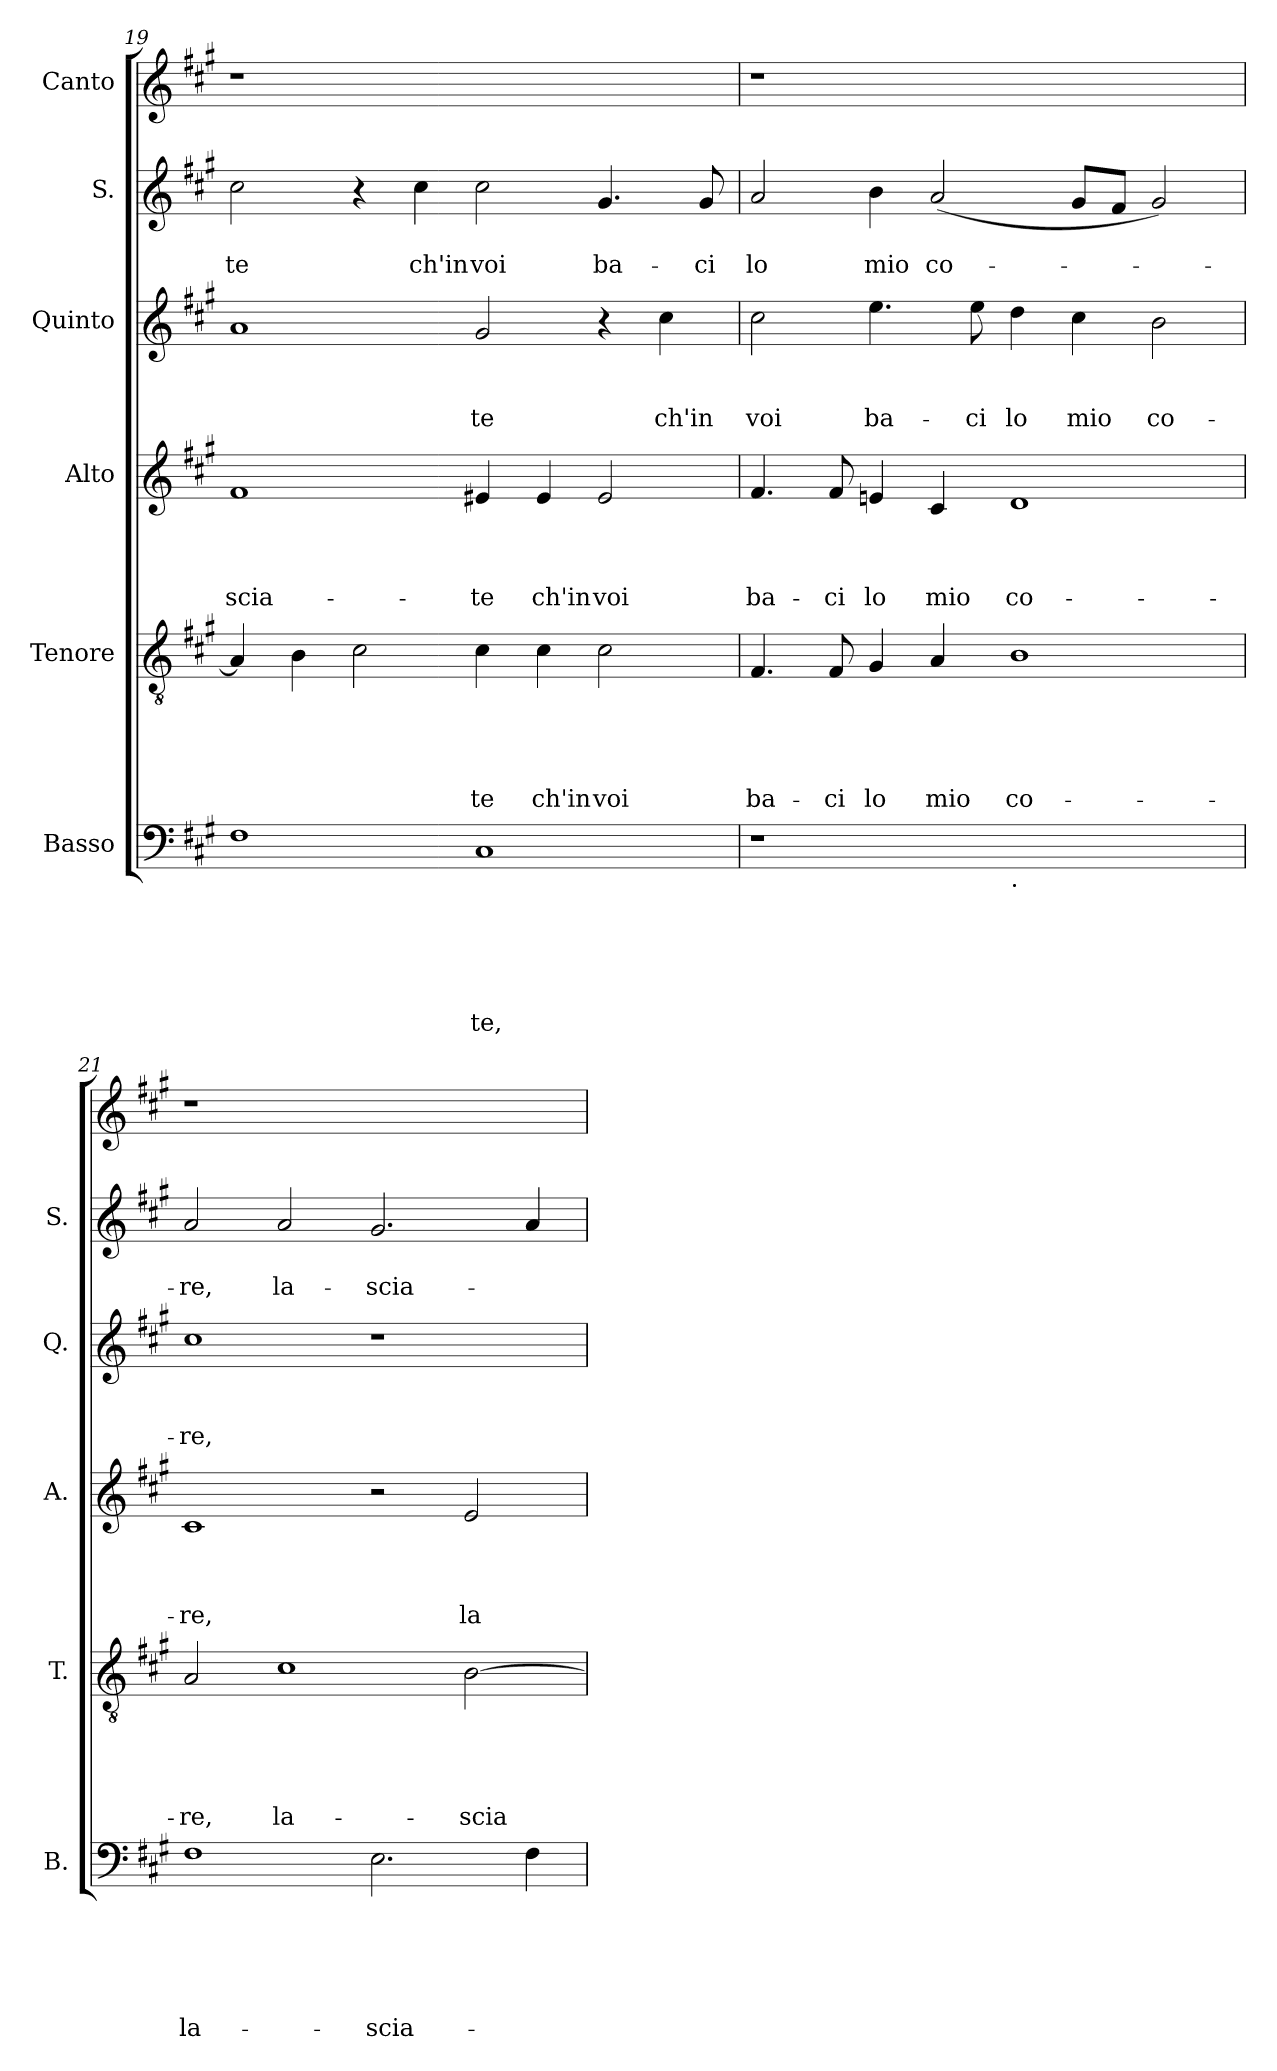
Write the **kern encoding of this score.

**kern	**text	**text	**text	**text	**text	**text	**kern	**text	**text	**text	**text	**text	**kern	**text	**text	**text	**text	**kern	**text	**text	**text	**kern	**text	**text	**kern
*part6	*part6	*part6	*part6	*part6	*part6	*part6	*part5	*part5	*part5	*part5	*part5	*part5	*part4	*part4	*part4	*part4	*part4	*part3	*part3	*part3	*part3	*part2	*part2	*part2	*part1
*staff6	*staff6	*staff6	*staff6	*staff6	*staff6	*staff6	*staff5	*staff5	*staff5	*staff5	*staff5	*staff5	*staff4	*staff4	*staff4	*staff4	*staff4	*staff3	*staff3	*staff3	*staff3	*staff2	*staff2	*staff2	*staff1
*I"Basso	*	*	*	*	*	*	*I"Tenore	*	*	*	*	*	*I"Alto	*	*	*	*	*I"Quinto	*	*	*	*I"S.	*	*	*I"Canto
*I'B.	*	*	*	*	*	*	*I'T.	*	*	*	*	*	*I'A.	*	*	*	*	*I'Q.	*	*	*	*I'S.	*	*	*
*clefF4	*	*	*	*	*	*	*clefGv2	*	*	*	*	*	*clefG2	*	*	*	*	*clefG2	*	*	*	*clefG2	*	*	*clefG2
*k[f#c#g#]	*	*	*	*	*	*	*k[f#c#g#]	*	*	*	*	*	*k[f#c#g#]	*	*	*	*	*k[f#c#g#]	*	*	*	*k[f#c#g#]	*	*	*k[f#c#g#]
*A:	*	*	*	*	*	*	*A:	*	*	*	*	*	*A:	*	*	*	*	*A:	*	*	*	*A:	*	*	*A:
=19	=19	=19	=19	=19	=19	=19	=19	=19	=19	=19	=19	=19	=19	=19	=19	=19	=19	=19	=19	=19	=19	=19	=19	=19	=19
!	!	!	!	!	!	!	!	!	!	!	!	!	!	!	!	!	!LO:LY:b	!	!	!	!	!	!	!LO:LY:b	!
1F#	.	.	.	.	.	.	4A/]	.	.	.	.	.	1f#	.	.	.	-scia-	1a	.	.	.	2cc#\	.	-te	1r
.	.	.	.	.	.	.	4B\	.	.	.	.	.	.	.	.	.	.	.	.	.	.	.	.	.	.
.	.	.	.	.	.	.	2c#\	.	.	.	.	.	.	.	.	.	.	.	.	.	.	4r	.	.	.
!	!	!	!	!	!	!	!	!	!	!	!	!	!	!	!	!	!	!	!	!	!	!	!	!LO:LY:b	!
.	.	.	.	.	.	.	.	.	.	.	.	.	.	.	.	.	.	.	.	.	.	4cc#\	.	ch'in	.
!	!	!	!	!	!	!LO:LY:b	!	!	!	!	!	!LO:LY:b	!	!	!	!	!LO:LY:b	!	!	!	!LO:LY:b	!	!	!LO:LY:b	!
1C#	.	.	.	.	.	-te,	4c#\	.	.	.	.	-te	4e#X/	.	.	.	-te	2g#/	.	.	-te	2cc#\	.	voi	1ryy
!	!	!	!	!	!	!	!	!	!	!	!	!LO:LY:b	!	!	!	!	!LO:LY:b	!	!	!	!	!	!	!	!
.	.	.	.	.	.	.	4c#\	.	.	.	.	ch'in	4e#/	.	.	.	ch'in	.	.	.	.	.	.	.	.
!	!	!	!	!	!	!	!	!	!	!	!	!LO:LY:b	!	!	!	!	!LO:LY:b	!	!	!	!	!	!	!LO:LY:b	!
.	.	.	.	.	.	.	2c#\	.	.	.	.	voi	2e#/	.	.	.	voi	4r	.	.	.	4.g#/	.	ba-	.
!	!	!	!	!	!	!	!	!	!	!	!	!	!	!	!	!	!	!	!	!	!LO:LY:b	!	!	!	!
.	.	.	.	.	.	.	.	.	.	.	.	.	.	.	.	.	.	4cc#\	.	.	ch'in	.	.	.	.
!	!	!	!	!	!	!	!	!	!	!	!	!	!	!	!	!	!	!	!	!	!	!	!	!LO:LY:b	!
.	.	.	.	.	.	.	.	.	.	.	.	.	.	.	.	.	.	.	.	.	.	8g#/	.	-ci	.
!!LO:PB:g=z
=20	=20	=20	=20	=20	=20	=20	=20	=20	=20	=20	=20	=20	=20	=20	=20	=20	=20	=20	=20	=20	=20	=20	=20	=20	=20
!	!	!	!	!	!	!	!	!	!	!	!	!LO:LY:b	!	!	!	!	!LO:LY:b	!	!	!	!LO:LY:b	!	!	!LO:LY:b	!
1r	.	.	.	.	.	.	4.F#/	.	.	.	.	ba-	4.f#/	.	.	.	ba-	2cc#\	.	.	voi	2a/	.	lo	1r
!	!	!	!	!	!	!	!	!	!	!	!	!LO:LY:b	!	!	!	!	!LO:LY:b	!	!	!	!	!	!	!	!
.	.	.	.	.	.	.	8F#/	.	.	.	.	-ci	8f#/	.	.	.	-ci	.	.	.	.	.	.	.	.
!	!	!	!	!	!	!	!	!	!	!	!	!LO:LY:b	!	!	!	!	!LO:LY:b	!	!	!	!LO:LY:b	!	!	!LO:LY:b	!
.	.	.	.	.	.	.	4G#/	.	.	.	.	lo	4en/	.	.	.	lo	4.ee\	.	.	ba-	4b\	.	mio	.
!	!	!	!	!	!	!	!	!	!	!	!	!LO:LY:b	!	!	!	!	!LO:LY:b	!	!	!	!	!	!	!LO:LY:b	!
.	.	.	.	.	.	.	4A/	.	.	.	.	mio	4c#/	.	.	.	mio	.	.	.	.	(<2a/	.	co-	.
!	!	!	!	!	!	!	!	!	!	!	!	!	!	!	!	!	!	!	!	!	!LO:LY:b	!	!	!	!
.	.	.	.	.	.	.	.	.	.	.	.	.	.	.	.	.	.	8ee\	.	.	-ci	.	.	.	.
!LO:TX:b:t=.	!	!	!	!	!	!	!	!	!	!	!	!	!	!	!	!	!	!	!	!	!	!	!	!	!
!	!	!	!	!	!	!	!	!	!	!	!	!LO:LY:b	!	!	!	!	!LO:LY:b	!	!	!	!LO:LY:b	!	!	!	!
1ryy	.	.	.	.	.	.	1B	.	.	.	.	co-	1d	.	.	.	co-	4dd\	.	.	lo	.	.	.	1ryy
!	!	!	!	!	!	!	!	!	!	!	!	!	!	!	!	!	!	!	!	!	!LO:LY:b	!	!	!	!
.	.	.	.	.	.	.	.	.	.	.	.	.	.	.	.	.	.	4cc#\	.	.	mio	8g#/L	.	.	.
.	.	.	.	.	.	.	.	.	.	.	.	.	.	.	.	.	.	.	.	.	.	8f#/J	.	.	.
!	!	!	!	!	!	!	!	!	!	!	!	!	!	!	!	!	!	!	!	!	!LO:LY:b	!	!	!	!
.	.	.	.	.	.	.	.	.	.	.	.	.	.	.	.	.	.	2b\	.	.	co-	2g#/)	.	.	.
=21	=21	=21	=21	=21	=21	=21	=21	=21	=21	=21	=21	=21	=21	=21	=21	=21	=21	=21	=21	=21	=21	=21	=21	=21	=21
!	!	!	!	!	!	!LO:LY:b	!	!	!	!	!	!LO:LY:b	!	!	!	!	!LO:LY:b	!	!	!	!LO:LY:b	!	!	!LO:LY:b	!
1F#	.	.	.	.	.	la-	2A/	.	.	.	.	-re,	1c#	.	.	.	-re,	1cc#	.	.	-re,	2a/	.	-re,	1r
!	!	!	!	!	!	!	!	!	!	!	!	!LO:LY:b	!	!	!	!	!	!	!	!	!	!	!	!LO:LY:b	!
.	.	.	.	.	.	.	1c#	.	.	.	.	la-	.	.	.	.	.	.	.	.	.	2a/	.	la-	.
!	!	!	!	!	!	!LO:LY:b	!	!	!	!	!	!	!	!	!	!	!	!	!	!	!	!	!	!LO:LY:b	!
2.E\	.	.	.	.	.	-scia-	.	.	.	.	.	.	2r	.	.	.	.	1r	.	.	.	2.g#/	.	-scia-	1ryy
!	!	!	!	!	!	!	!	!	!	!	!	!LO:LY:b	!	!	!	!	!LO:LY:b	!	!	!	!	!	!	!	!
.	.	.	.	.	.	.	[>2B\	.	.	.	.	-scia-	2e/	.	.	.	la-	.	.	.	.	.	.	.	.
4F#\	.	.	.	.	.	.	.	.	.	.	.	.	.	.	.	.	.	.	.	.	.	4a/	.	.	.
=	=	=	=	=	=	=	=	=	=	=	=	=	=	=	=	=	=	=	=	=	=	=	=	=	=
*-	*-	*-	*-	*-	*-	*-	*-	*-	*-	*-	*-	*-	*-	*-	*-	*-	*-	*-	*-	*-	*-	*-	*-	*-	*-
